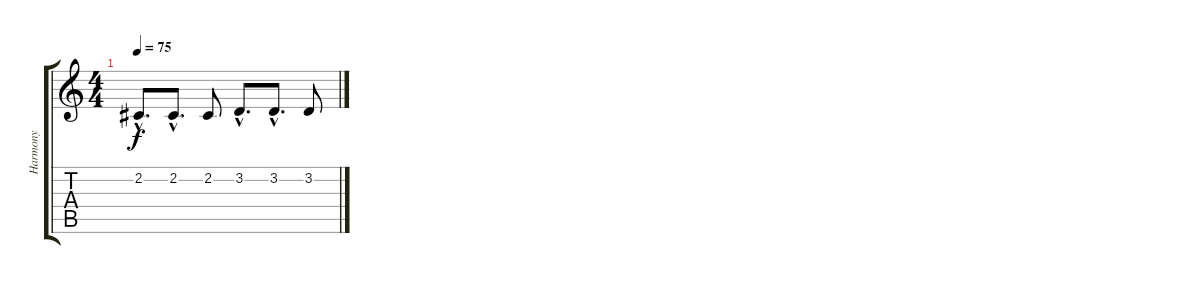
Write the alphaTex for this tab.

\track ("Harmony" "Harmony") {instrument acousticgrandpiano}
\staff {score tabs}
\tuning (E4 B3 G3 D3 A2 E2) {hide}
\ts (4 4)
\tempo 75
\clef g2
\ks c
2.2{hac}.8{d dy f} 2.2{hac}.8{d} 2.2.8 3.2{hac}.8{d} 3.2{hac}.8{d} 3.2.8
